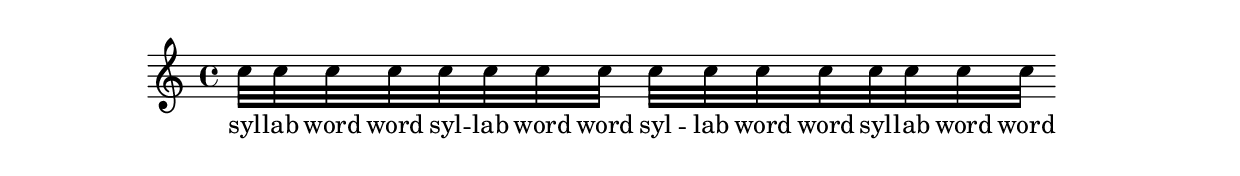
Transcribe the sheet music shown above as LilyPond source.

%% DO NOT EDIT this file manually; it is automatically
%% generated from LSR http://lsr.dsi.unimi.it
%% Make any changes in LSR itself, or in Documentation/snippets/new/ ,
%% and then run scripts/auxiliar/makelsr.py
%%
%% This file is in the public domain.
\version "2.14.0"

\header {
  lsrtags = "vocal-music"

%% Translation of GIT committish: 70f5f30161f7b804a681cd080274bfcdc9f4fe8c
  texidoces = "

Si LilyPond no cree que haya sitio suficiente para un guión separador
de sílabas, lo omitirá.  Se puede sobreescribir este comportamiento
con la propiedad @code{minimum-distance} de @code{LyricHyphen}.

"
  doctitlees = "Forzar la visibilidad de los guiones separadores de sílabas"



  texidoc = "
If LilyPond does not think there is space for a hyphen, it will be
omitted.  The behaviour can be overridden with the
@code{minimum-distance} property of @code{LyricHyphen}.

"
  doctitle = "Forcing hyphens to be shown"
} % begin verbatim

\relative c'' {
  c32 c c c
  c32 c c c
  c32 c c c
  c32 c c c
}
\addlyrics {
  syl -- lab word word
  \override LyricHyphen #'minimum-distance = #1.0
  syl -- lab word word
  \override LyricHyphen #'minimum-distance = #2.0
  syl -- lab word word
  \revert LyricHyphen #'minimum-distance
  syl -- lab word word
}
